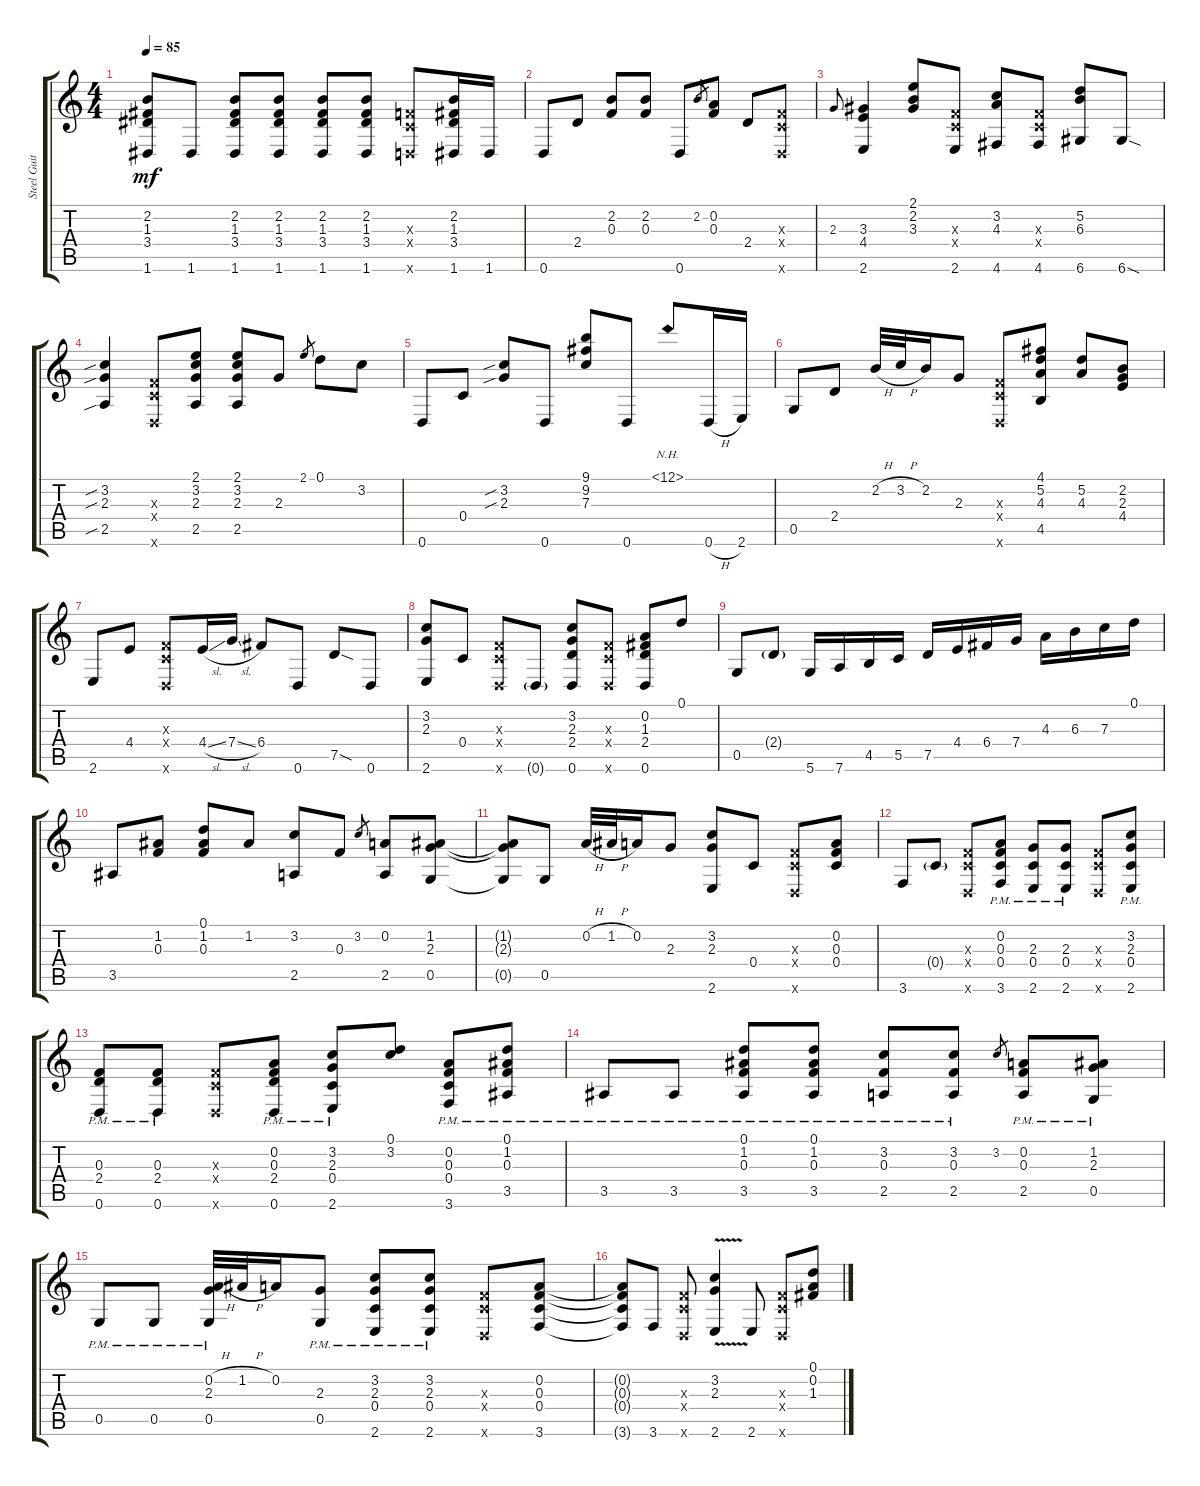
\track ("Steel Guitar" "Steel Guit") {instrument acousticguitarsteel}
\staff {score tabs}
\tuning (D4 A3 F3 C3 G2 D2) {hide}
\ts (4 4)
\tempo 85
\clef g2
\ks c
(2.2{t} 1.3{t} 3.4{t} 1.6{t}).8{dy mf} 1.6.8 (2.2 1.3 3.4 1.6).8 (2.2 1.3 3.4 1.6).8 (2.2 1.3 3.4 1.6).8 (2.2 1.3 3.4 1.6).8 (0.3{x} 0.4{x} 0.6{x}).8 (2.2 1.3 3.4 1.6).16 1.6.16 |
0.6.8 2.4.8 (2.2 0.3).8 (2.2 0.3).8 0.6.8 2.2.8{gr} (0.2 0.3).8 2.4.8 (0.3{x} 0.4{x} 0.6{x}).8 |
2.3.8{gr onbeat} (3.3 4.4 2.6).4 (2.1 2.2 3.3).8 (0.3{x} 0.4{x} 2.6).8 (3.2 4.3 4.6).8 (0.3{x} 0.4{x} 4.6).8 (5.2 6.3 6.6).8 6.6{sod}.8 |
(3.2{sib} 2.3{sib} 2.5{sib}).4 (0.3{x} 0.4{x} 0.6{x}).8 (2.1 3.2 2.3 2.5).8 (2.1 3.2 2.3 2.5).8 2.3.8 2.1.8{gr} 0.1.8 3.2.8 |
0.6.8 0.4.8 (3.2{sib} 2.3{sib}).8 0.6.8 (9.1 9.2 7.3).8 0.6.8 12.1{nh}.8 0.6{h}.16 2.6.16 |
0.5.8 2.4.8 2.2{h}.32 3.2{h}.32 2.2.16 2.3.8 (0.3{x} 0.4{x} 0.6{x}).8 (4.1 5.2 4.3 4.5).8 (5.2 4.3).8 (2.2 2.3 4.4).8 |
2.6.8 4.4.8 (0.3{x} 0.4{x} 0.6{x}).8 4.4{sl}.16 7.4{sl}.16 6.4.8 0.6.8 7.5{sod}.8 0.6.8 |
(3.2 2.3 2.6).8 0.4.8 (0.3{x} 0.4{x} 0.6{x}).8 0.6{g}.8 (3.2 2.3 2.4 0.6).8 (0.3{x} 0.4{x} 0.6{x}).8 (0.2 1.3 2.4 0.6).8 0.1.8 |
0.5.8 2.4{g}.8 5.6.16 7.6.16 4.5.16 5.5.16 7.5.16 4.4.16 6.4.16 7.4.16 4.3.16 6.3.16 7.3.16 0.1.16 |
3.5.8 (1.2 0.3).8 (0.1 1.2 0.3).8 1.2.8 (3.2 2.5).8 0.3.8 3.2.8{gr} (0.2 2.5).8 (1.2 2.3 0.5).8 |
(1.2{t} 2.3{t} 0.5{t}).8 0.5.8 0.2{h}.32 1.2{h}.32 0.2.16 2.3.8 (3.2 2.3 2.6).8 0.4.8 (0.3{x} 0.4{x} 0.6{x}).8 (0.2 0.3 0.4).8 |
3.6.8 0.4{g}.8 (0.3{x} 0.4{x} 0.6{x}).8 (0.2 0.3 0.4 3.6{pm}).8 (2.3 0.4 2.6{pm}).8 (2.3 0.4 2.6{pm}).8 (0.3{x} 0.4{x} 0.6{x}).8 (3.2 2.3 0.4 2.6{pm}).8 |
(0.3 2.4 0.6{pm}).8 (0.3 2.4 0.6{pm}).8 (0.3{x} 0.4{x} 0.6{x}).8 (0.2 0.3 2.4 0.6{pm}).8 (3.2 2.3 0.4 2.6{pm}).8 (0.1 3.2).8 (0.2 0.3 0.4 3.6{pm}).8 (0.1 1.2 0.3 3.5{pm}).8 |
3.5{pm}.8 3.5{pm}.8 (0.1 1.2 0.3 3.5{pm}).8 (0.1 1.2 0.3 3.5{pm}).8 (3.2 0.3 2.5{pm}).8 (3.2 0.3 2.5{pm}).8 3.2.8{gr} (0.2 0.3 2.5{pm}).8 (1.2 2.3 0.5{pm}).8 |
0.5{pm}.8 0.5{pm}.8 (0.2{h} 2.3 0.5{pm}).32 1.2{h}.32 0.2.16 (2.3 0.5{pm}).8 (3.2 2.3 0.4 2.6{pm}).8 (3.2 2.3 0.4 2.6{pm}).8 (0.3{x} 0.4{x} 0.6{x}).8 (0.2 0.3 0.4 3.6).8 |
(0.2{t} 0.3{t} 0.4{t} 3.6{t}).8 3.6.8 (0.3{x} 0.4{x} 0.6{x}).8 (3.2{v} 2.3{v} 2.6{v}).4 2.6.8 (0.3{x} 0.4{x} 0.6{x}).8 (0.1 0.2 1.3).8
